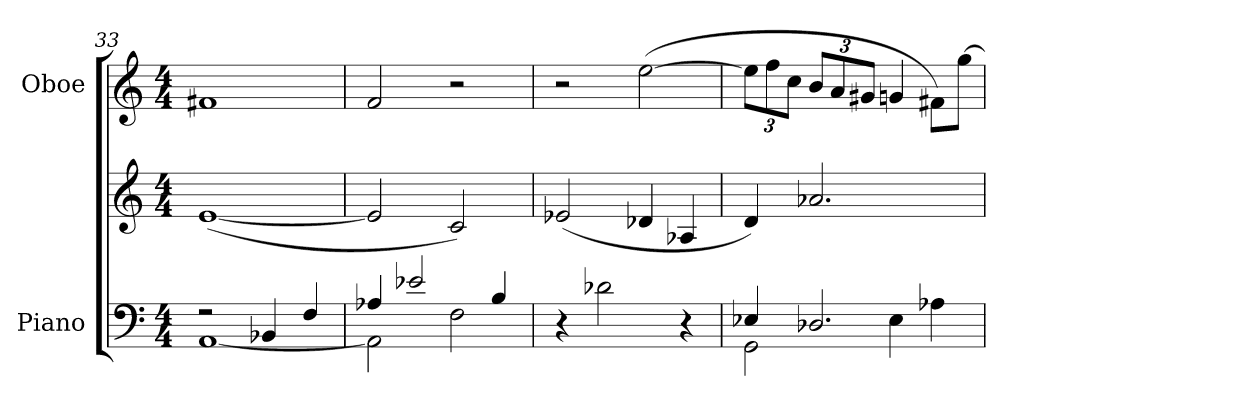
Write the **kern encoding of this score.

**kern	**kern	**kern
*part2	*part2	*part1
*staff3	*staff2	*staff1
*I"Piano	*	*I"Oboe
*I'Pno.	*	*I'Ob
*clefF4	*clefG2	*clefG2
*k[]	*k[]	*k[]
*M4/4	*M4/4	*M4/4
=33	=33	=33
*^	*	*
2r	[1AA	(<[1e	1f#X
4BB-X/	.	.	.
4F/	.	.	.
=34	=34	=34	=34
4A-X/	2AA\]	2e/]	2f/
2e-X/	.	.	.
.	2F\	2c/)	2r
4B/	.	.	.
*v	*v	*	*
=35	=35	=35
4r	(<2e-X/	2r
2d-X\	.	.
.	4d-X/	(>[2ee\
4r	4A-X/	.
!!LO:PB:g=z
=36	=36	=36
*^	*	*
*	*	*	*Xbrackettup
4E-X/	2GG\	4d/)	12ee\L]
.	.	.	12ff\
.	.	.	12cc\J
2.D-X/	.	2.a-X/	12b/L
.	.	.	12a/
.	.	.	12g#X/J
.	4E-\	.	4gn/
.	4A-X\	.	8f#X\L)
.	.	.	[8gg\J
*v	*v	*	*
=	=	=
*-	*-	*-
